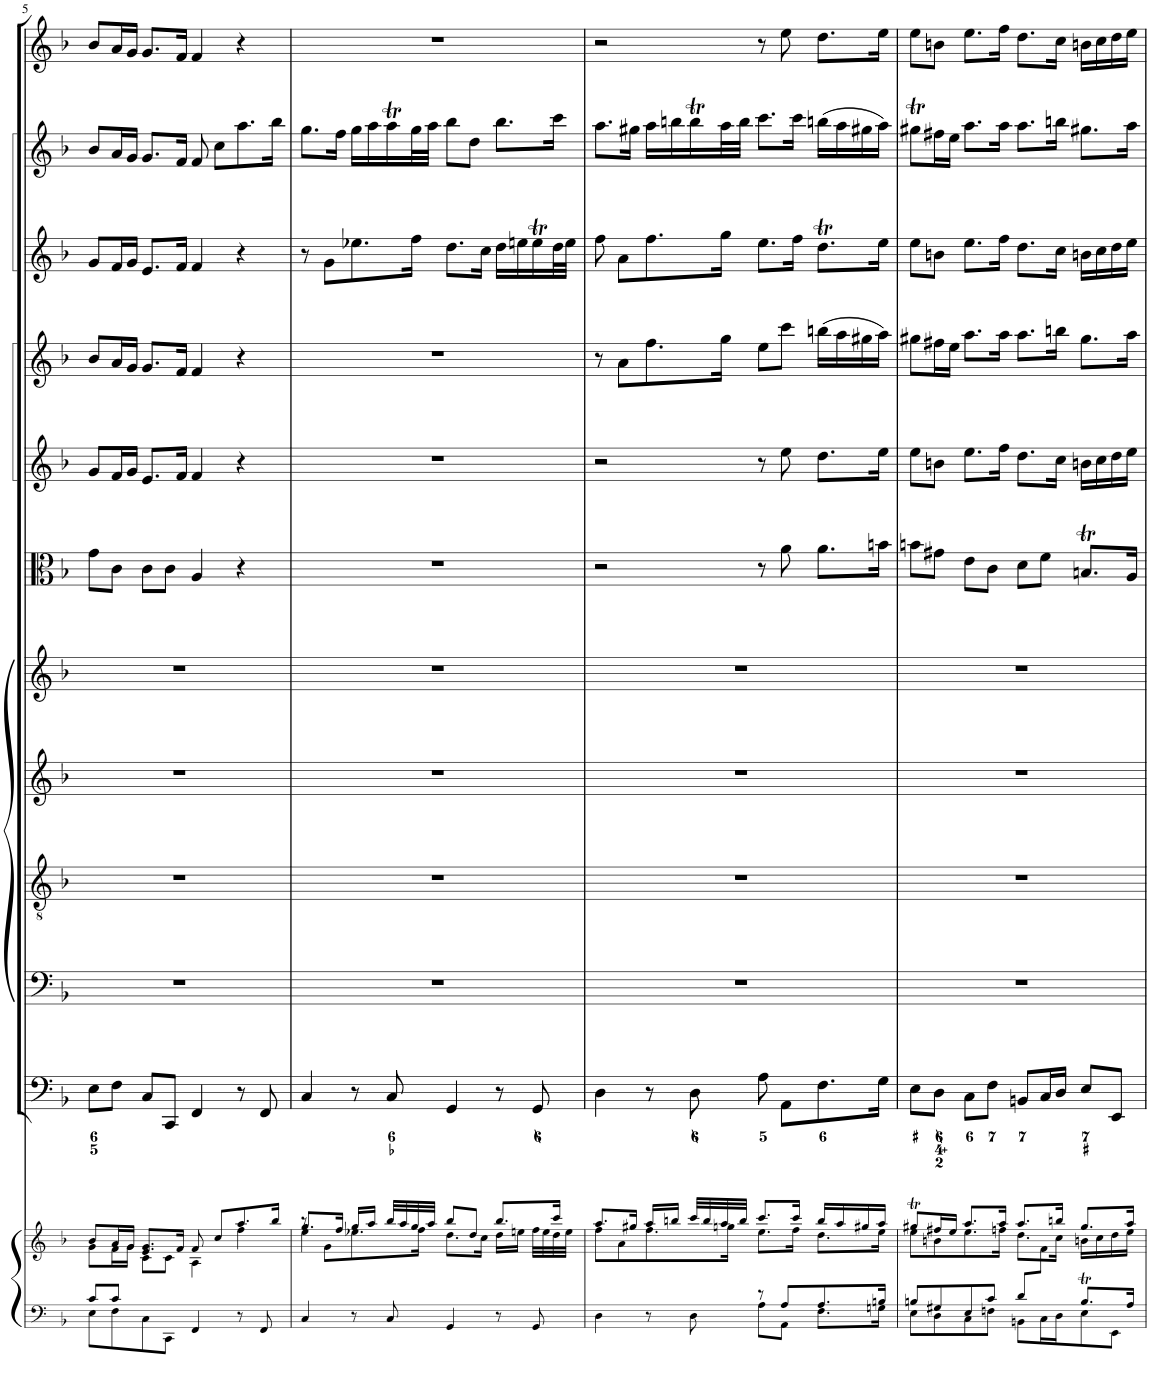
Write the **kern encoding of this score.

**kern	**kern	**kern	**kern	**kern	**kern	**kern	**kern	**kern	**kern	**kern	**kern	**kern
*part12	*part12	*part11	*part10	*part9	*part8	*part7	*part6	*part5	*part4	*part3	*part2	*part1
*staff13	*staff12	*staff11	*staff10	*staff9	*staff8	*staff7	*staff6	*staff5	*staff4	*staff3	*staff2	*staff1
*I"Piano reduction	*	*I"Continuo	*I"Basso	*I"Tenore	*I"Alto	*I"Soprano	*I"Viola	*I"Violino II	*I"Violino I	*I"Oboe II	*I"Oboe I	*I"Corno da caccia
*I'Pno	*	*	*	*	*	*	*I'Vla	*I'Vln	*I'Vln	*I'Ob	*I'Ob	*
!!LO:PB:g=z
*clefF4	*clefG2	*clefF4	*clefF4	*clefGv2	*clefG2	*clefG2	*clefC3	*clefG2	*clefG2	*clefG2	*clefG2	*clefG2
*	*	*	*	*	*	*	*	*	*	*	*	*Trd7c12
*k[b-]	*k[b-]	*k[b-]	*k[b-]	*k[b-]	*k[b-]	*k[b-]	*k[b-]	*k[b-]	*k[b-]	*k[b-]	*k[b-]	*k[b-]
*M4/4	*M4/4	*M4/4	*M4/4	*M4/4	*M4/4	*M4/4	*M4/4	*M4/4	*M4/4	*M4/4	*M4/4	*M4/4
*met(c)	*met(c)	*met(c)	*met(c)	*met(c)	*met(c)	*met(c)	*met(c)	*met(c)	*met(c)	*met(c)	*met(c)	*met(c)
=5	=5	=5	=5	=5	=5	=5	=5	=5	=5	=5	=5	=5
*^	*^	*	*	*	*	*	*	*	*	*	*	*
8c/L	8E\L	8b-/L	8g\L	8E\L	1r	1r	1r	1r	8g\L	8g/L	8b-/L	8g/L	8b-/L	8b-/L
8c/J	8F\	16a/L	16f\L	8F\J	.	.	.	.	8c\J	16f/L	16a/L	16f/L	16a/L	16a/L
.	.	16g/JJ	16g\JJ	.	.	.	.	.	.	16g/JJ	16g/JJ	16g/JJ	16g/JJ	16g/JJ
4ryy	8C\	8.e/ 8.g/L	8c\L	8C/L	.	.	.	.	8c\L	8.e/L	8.g/L	8.e/L	8.g/L	8.g/L
.	8CC\J	.	8c\J	8CC/J	.	.	.	.	8c\J	.	.	.	.	.
.	.	16f/Jk	.	.	.	.	.	.	.	16f/Jk	16f/Jk	16f/Jk	16f/Jk	16f/Jk
4FF/	4ryy	8f/	4A\	4FF/	.	.	.	.	4A/	4f/	4f/	4f/	8f/	4f/
.	.	8cc/L	.	.	.	.	.	.	.	.	.	.	8cc\L	.
8r	8ryy	8.aa/	4ff\	8r	.	.	.	.	4r	4r	4r	4r	8.aa\	4r
8FF/	8ryy	.	.	8FF/	.	.	.	.	.	.	.	.	.	.
.	.	16bb-/Jk	.	.	.	.	.	.	.	.	.	.	16bb-\Jk	.
*v	*v	*	*	*	*	*	*	*	*	*	*	*	*	*
=6	=6	=6	=6	=6	=6	=6	=6	=6	=6	=6	=6	=6	=6
*	*	*^	*	*	*	*	*	*	*	*	*	*	*
4C/	8.gg/L	8r	4ee\	4C/	1r	1r	1r	1r	1r	1r	1r	8r	8.gg\L	1r
.	.	8g\L	.	.	.	.	.	.	.	.	.	8g\L	.	.
.	16ff/Jk	.	.	.	.	.	.	.	.	.	.	.	16ff\Jk	.
8r	16gg/LL	8.ee-X\	4ryy	8r	.	.	.	.	.	.	.	8.ee-X\	16gg\LL	.
.	16aa/JJ	.	.	.	.	.	.	.	.	.	.	.	16aa\	.
8C/	32bb-/LLL	.	.	8C/	.	.	.	.	.	.	.	.	16aat\	.
.	32aa/	.	.	.	.	.	.	.	.	.	.	.	.	.
.	32gg/	16ff\Jk	.	.	.	.	.	.	.	.	.	16ff\Jk	32gg\L	.
.	32aa/JJJ	.	.	.	.	.	.	.	.	.	.	.	32aa\JJJ	.
4GG/	8bb-/L	8.dd\L	2ryy	4GG/	.	.	.	.	.	.	.	8.dd\L	8bb-\L	.
.	8dd/J	.	.	.	.	.	.	.	.	.	.	.	8dd\J	.
.	.	16cc\Jk	.	.	.	.	.	.	.	.	.	16cc\Jk	.	.
8r	8.bb-/L	16dd\LL	.	8r	.	.	.	.	.	.	.	16dd\LL	8.bb-\L	.
.	.	16een\JJ	.	.	.	.	.	.	.	.	.	16een\	.	.
8GG/	.	32ff\LLL	.	8GG/	.	.	.	.	.	.	.	16eet\	.	.
.	.	32ee\	.	.	.	.	.	.	.	.	.	.	.	.
.	16ccc/Jk	32dd\	.	.	.	.	.	.	.	.	.	32dd\L	16ccc\Jk	.
.	.	32ee\JJJ	.	.	.	.	.	.	.	.	.	32ee\JJJ	.	.
*	*	*v	*v	*	*	*	*	*	*	*	*	*	*	*
=7	=7	=7	=7	=7	=7	=7	=7	=7	=7	=7	=7	=7	=7
*^	*	*	*	*	*	*	*	*	*	*	*	*	*
4ryy	4D\	8.aa/L	8ff\L	4D\	1r	1r	1r	1r	2r	2r	8r	8ff\	8.aa\L	2r
.	.	.	8a\	.	.	.	.	.	.	.	8a\L	8a\L	.	.
.	.	16gg#X/Jk	.	.	.	.	.	.	.	.	.	.	16gg#X\Jk	.
8r	8ryy	16aa/LL	8.ff\	8r	.	.	.	.	.	.	8.ff\	8.ff\	16aa\LL	.
.	.	16bbn/JJ	.	.	.	.	.	.	.	.	.	.	16bbn\	.
8ryy	8D\	32ccc/LLL	.	8D\	.	.	.	.	.	.	.	.	16bbt\	.
.	.	32bb/	.	.	.	.	.	.	.	.	.	.	.	.
.	.	32aa/	16ggn\Jk	.	.	.	.	.	.	.	16gg\Jk	16gg\Jk	32aa\L	.
.	.	32bb/JJJ	.	.	.	.	.	.	.	.	.	.	32bb\JJJ	.
8r	8A\L	8.ccc/L	8.ee\L	8A\	.	.	.	.	8r	8r	8ee\L	8.ee\L	8.ccc\L	8r
8A/L	8AA\J	.	.	8AA\L	.	.	.	.	8a\	8ee\	8ccc\J	.	.	8ee\
.	.	16ccc/Jk	16ff\Jk	.	.	.	.	.	.	.	.	16ff\Jk	16ccc\Jk	.
8.A/	8.F\L	16bb/LL	8.dd\L	8.F\	.	.	.	.	8.a\L	8.dd\L	(16bbn\LL	8.ddT\L	(16bbn\LL	8.dd\L
.	.	16aa/	.	.	.	.	.	.	.	.	16aa\	.	16aa\	.
.	.	16gg#X/	.	.	.	.	.	.	.	.	16gg#X\	.	16gg#X\	.
16Bn/Jk	16Gn\Jk	16aa/JJ	16ee\Jk	16G\Jk	.	.	.	.	16bn\Jk	16ee\Jk	16aa\JJ)	16ee\Jk	16aa\JJ)	16ee\Jk
=8	=8	=8	=8	=8	=8	=8	=8	=8	=8	=8	=8	=8	=8	=8
*	*	*	*^	*	*	*	*	*	*	*	*	*	*	*
8Bn/L	8E\L	8gg#Xt/L	8ee\L	8ryy	8E\L	1r	1r	1r	1r	8bn\L	8ee\L	8gg#X\L	8ee\L	8gg#Xt\L	8ee\L
*	*	*	*v	*v	*	*	*	*	*	*	*	*	*	*	*
8G#X/	8D\	16ff#X/L	8bn\	8D\J	.	.	.	.	8g#X\J	8bn\J	16ff#X\L	8bn\J	16ff#X\L	8bn\J
.	.	16ee/JJ	.	.	.	.	.	.	.	.	16ee\JJ	.	16ee\JJ	.
8E/	8C\	8.aa/L	8.ee\	8C\L	.	.	.	.	8e\L	8.ee\L	8.aa\L	8.ee\L	8.aa\L	8.ee\L
8c/J	8Fn\J	.	.	8F\J	.	.	.	.	8c\J	.	.	.	.	.
.	.	16aa/Jk	16ffn\Jk	.	.	.	.	.	.	16ff\Jk	16aa\Jk	16ff\Jk	16aa\Jk	16ff\Jk
8d/L	8BBn\L	8.aa/L	8.dd\L	8BBn/L	.	.	.	.	8d\L	8.dd\L	8.aa\L	8.dd\L	8.aa\L	8.dd\L
*	*	*	*^	*	*	*	*	*	*	*	*	*	*	*
8ryy	16C\L	.	.	8f\J	16C/L	.	.	.	.	8f\J	.	.	.	.	.
.	16D\J	16bbn/Jk	16cc\Jk	.	16D/JJ	.	.	.	.	.	16cc\Jk	16bbn\Jk	16cc\Jk	16bbn\Jk	16cc\Jk
8.Bt/L	8E\	8.gg#/L	16bn\LL	4ryy	8E/L	.	.	.	.	8.Bnt/L	16bn\LL	8.gg#\L	16bn\LL	8.gg#X\L	16bn\LL
.	.	.	16cc\	.	.	.	.	.	.	.	16cc\	.	16cc\	.	16cc\
.	8EE\J	.	16dd\	.	8EE/J	.	.	.	.	.	16dd\	.	16dd\	.	16dd\
16A/Jk	.	16aa/Jk	16ee\JJ	.	.	.	.	.	.	16A/Jk	16ee\JJ	16aa\Jk	16ee\JJ	16aa\Jk	16ee\JJ
*v	*v	*	*	*	*	*	*	*	*	*	*	*	*	*	*
*	*v	*v	*v	*	*	*	*	*	*	*	*	*	*	*
=	=	=	=	=	=	=	=	=	=	=	=	=
*-	*-	*-	*-	*-	*-	*-	*-	*-	*-	*-	*-	*-
